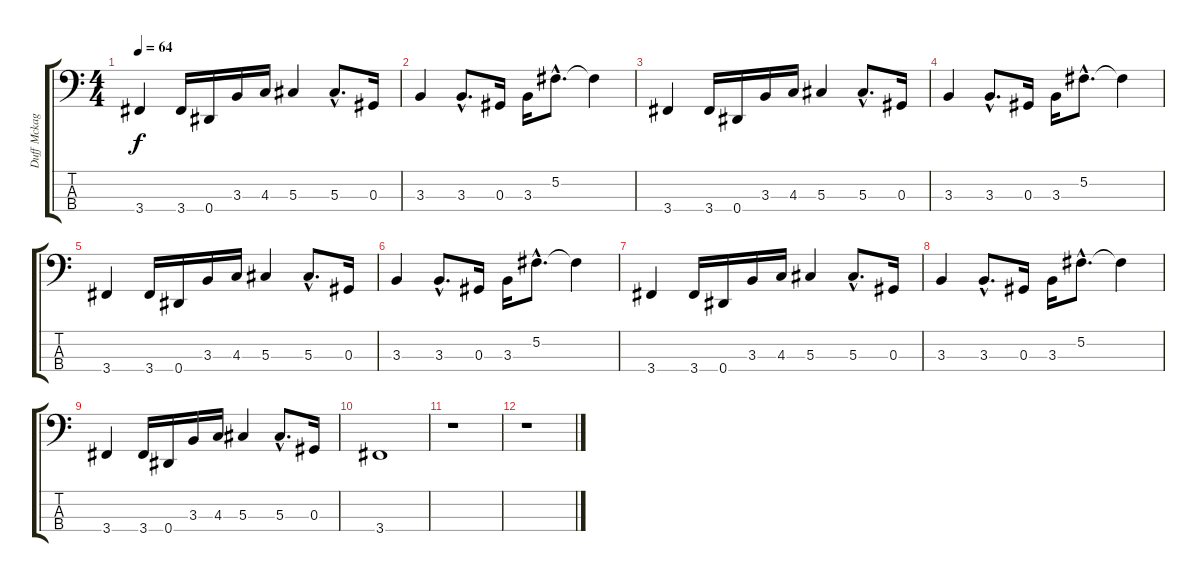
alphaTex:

\track ("Duff Mckagan" "Duff Mckag") {instrument electricbassfinger}
\staff {score tabs}
\tuning (Gb2 Db2 Ab1 Eb1) {hide}
\ts (4 4)
\tempo 64
\clef f4
\ks c
3.4.4{dy f} 3.4.16 0.4.16 3.3.16 4.3.16 5.3.4 5.3{hac}.8{d} 0.3.16 |
3.3.4 3.3{hac}.8{d} 0.3.16 3.3.16 5.2{hac}.8{d} 5.2{t}.4 |
3.4.4 3.4.16 0.4.16 3.3.16 4.3.16 5.3.4 5.3{hac}.8{d} 0.3.16 |
3.3.4 3.3{hac}.8{d} 0.3.16 3.3.16 5.2{hac}.8{d} 5.2{t}.4 |
3.4.4 3.4.16 0.4.16 3.3.16 4.3.16 5.3.4 5.3{hac}.8{d} 0.3.16 |
3.3.4 3.3{hac}.8{d} 0.3.16 3.3.16 5.2{hac}.8{d} 5.2{t}.4 |
3.4.4 3.4.16 0.4.16 3.3.16 4.3.16 5.3.4 5.3{hac}.8{d} 0.3.16 |
3.3.4 3.3{hac}.8{d} 0.3.16 3.3.16 5.2{hac}.8{d} 5.2{t}.4 |
3.4.4 3.4.16 0.4.16 3.3.16 4.3.16 5.3.4 5.3{hac}.8{d} 0.3.16 |
3.4.1 |
r.1 |
r.1
